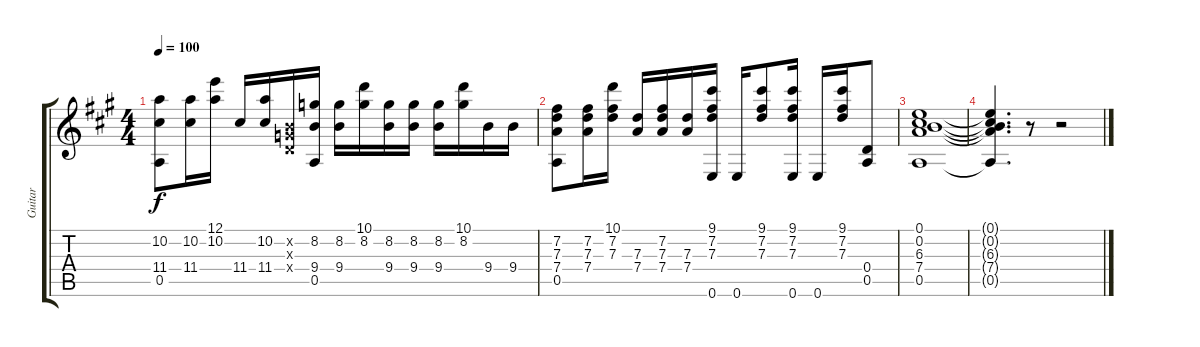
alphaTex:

\track ("Guitar" "Guitar") {instrument acousticguitarsteel}
\staff {score tabs}
\tuning (E4 B3 G3 D3 A2 E2) {hide}
\ts (4 4)
\tempo 100
\clef g2
\ks a
(10.2 11.4 0.5).8{dy f} (10.2 11.4).16 (12.1 10.2).16 11.4.16 (10.2 11.4).16 (0.2{x} 0.3{x} 0.4{x}).16 (8.2 9.4 0.5).16 (8.2 9.4).16 (10.1 8.2).16 (8.2 9.4).16 (8.2 9.4).16 (8.2 9.4).16 (10.1 8.2).16 9.4.16 9.4.16 |
(7.2 7.3 7.4 0.5).8 (7.2 7.3 7.4).16 (10.1 7.2 7.3).16 (7.3 7.4).16 (7.2 7.3 7.4).16 (7.3 7.4).16 (9.1 7.2 7.3 0.6).16 0.6.16 (9.1 7.2 7.3).8 (9.1 7.2 7.3 0.6).16 0.6.16 (9.1 7.2 7.3).16 (0.4 0.5).8 |
(0.1 0.2 6.3 7.4 0.5).1 |
(0.1{t} 0.2{t} 6.3{t} 7.4{t} 0.5{t}).4{d} r.8 r.2
